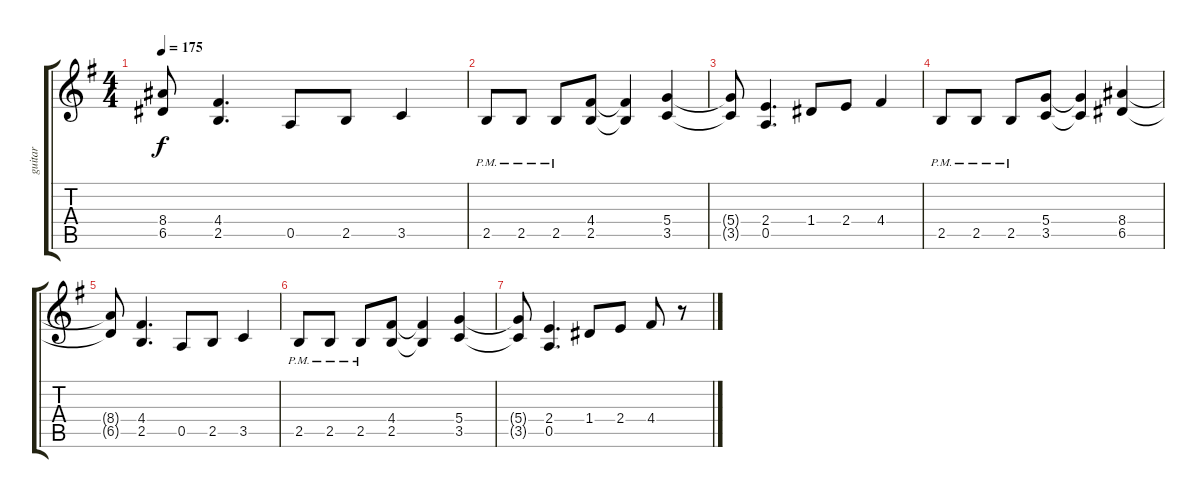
\track ("guitar" "guitar") {instrument distortionguitar}
\staff {score tabs}
\tuning (E4 B3 G3 D3 A2 E2) {hide}
\ts (4 4)
\tempo 175
\clef g2
\ks g
(8.4{t} 6.5{t}).8{dy f} (4.4 2.5).4{d} 0.5.8 2.5.8 3.5.4 |
2.5{pm}.8 2.5{pm}.8 2.5{pm}.8 (4.4 2.5).8 (4.4{t} 2.5{t}).4 (5.4 3.5).4 |
(5.4{t} 3.5{t}).8 (2.4 0.5).4{d} 1.4.8 2.4.8 4.4.4 |
2.5{pm}.8 2.5{pm}.8 2.5{pm}.8 (5.4 3.5).8 (5.4{t} 3.5{t}).4 (8.4 6.5).4 |
(8.4{t} 6.5{t}).8 (4.4 2.5).4{d} 0.5.8 2.5.8 3.5.4 |
2.5{pm}.8 2.5{pm}.8 2.5{pm}.8 (4.4 2.5).8 (4.4{t} 2.5{t}).4 (5.4 3.5).4 |
(5.4{t} 3.5{t}).8 (2.4 0.5).4{d} 1.4.8 2.4.8 4.4.8 r.8
